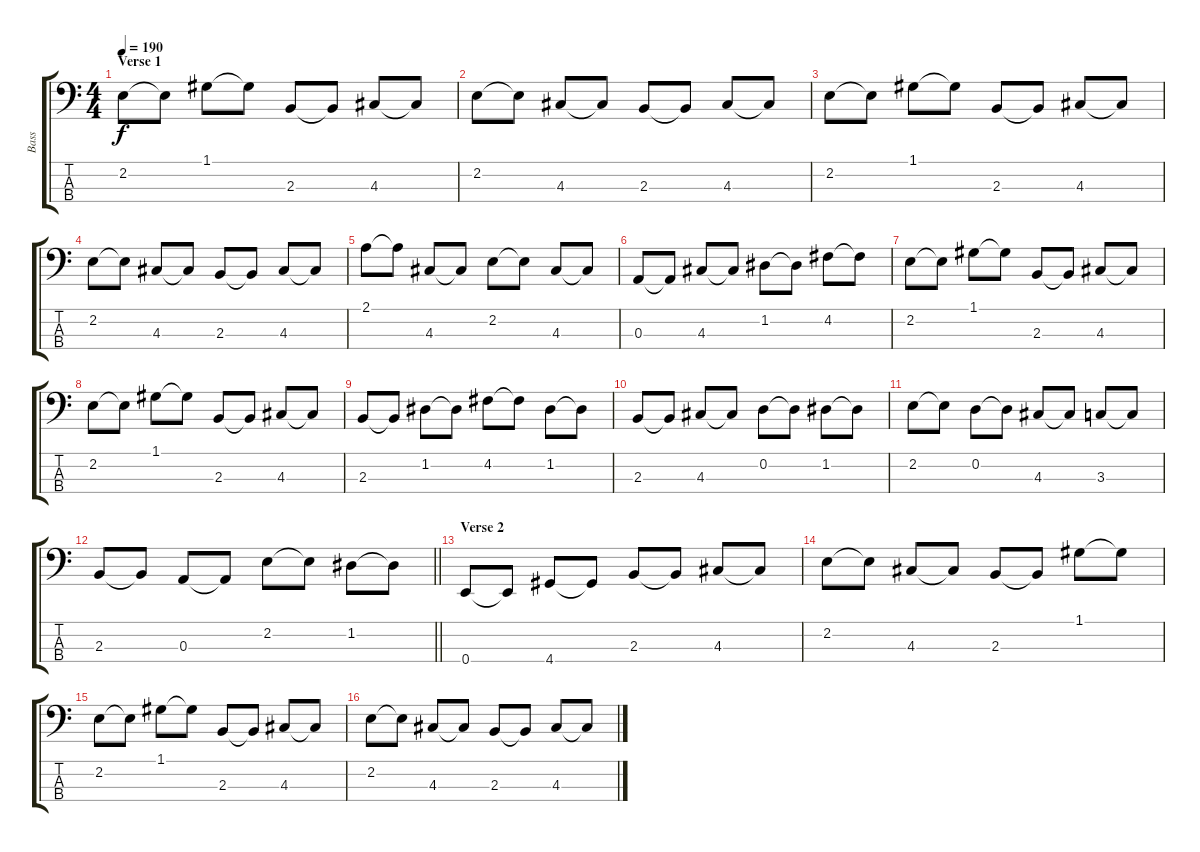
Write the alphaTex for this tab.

\track ("Bass" "Bass") {instrument fretlessbass}
\staff {score tabs}
\tuning (G2 D2 A1 E1) {hide}
\ts (4 4)
\section ("" "Verse 1")
\tempo 190
\clef f4
\ks c
2.2.8{dy f} 2.2{t}.8 1.1.8 1.1{t}.8 2.3.8 2.3{t}.8 4.3.8 4.3{t}.8 |
2.2.8 2.2{t}.8 4.3.8 4.3{t}.8 2.3.8 2.3{t}.8 4.3.8 4.3{t}.8 |
2.2.8 2.2{t}.8 1.1.8 1.1{t}.8 2.3.8 2.3{t}.8 4.3.8 4.3{t}.8 |
2.2.8 2.2{t}.8 4.3.8 4.3{t}.8 2.3.8 2.3{t}.8 4.3.8 4.3{t}.8 |
2.1.8 2.1{t}.8 4.3.8 4.3{t}.8 2.2.8 2.2{t}.8 4.3.8 4.3{t}.8 |
0.3.8 0.3{t}.8 4.3.8 4.3{t}.8 1.2.8 1.2{t}.8 4.2.8 4.2{t}.8 |
2.2.8 2.2{t}.8 1.1.8 1.1{t}.8 2.3.8 2.3{t}.8 4.3.8 4.3{t}.8 |
2.2.8 2.2{t}.8 1.1.8 1.1{t}.8 2.3.8 2.3{t}.8 4.3.8 4.3{t}.8 |
2.3.8 2.3{t}.8 1.2.8 1.2{t}.8 4.2.8 4.2{t}.8 1.2.8 1.2{t}.8 |
2.3.8 2.3{t}.8 4.3.8 4.3{t}.8 0.2.8 0.2{t}.8 1.2.8 1.2{t}.8 |
2.2.8 2.2{t}.8 0.2.8 0.2{t}.8 4.3.8 4.3{t}.8 3.3.8 3.3{t}.8 |
\barLineRight lightlight
2.3.8 2.3{t}.8 0.3.8 0.3{t}.8 2.2.8 2.2{t}.8 1.2.8 1.2{t}.8 |
\section ("" "Verse 2")
0.4.8 0.4{t}.8 4.4.8 4.4{t}.8 2.3.8 2.3{t}.8 4.3.8 4.3{t}.8 |
2.2.8 2.2{t}.8 4.3.8 4.3{t}.8 2.3.8 2.3{t}.8 1.1.8 1.1{t}.8 |
2.2.8 2.2{t}.8 1.1.8 1.1{t}.8 2.3.8 2.3{t}.8 4.3.8 4.3{t}.8 |
2.2.8 2.2{t}.8 4.3.8 4.3{t}.8 2.3.8 2.3{t}.8 4.3.8 4.3{t}.8
